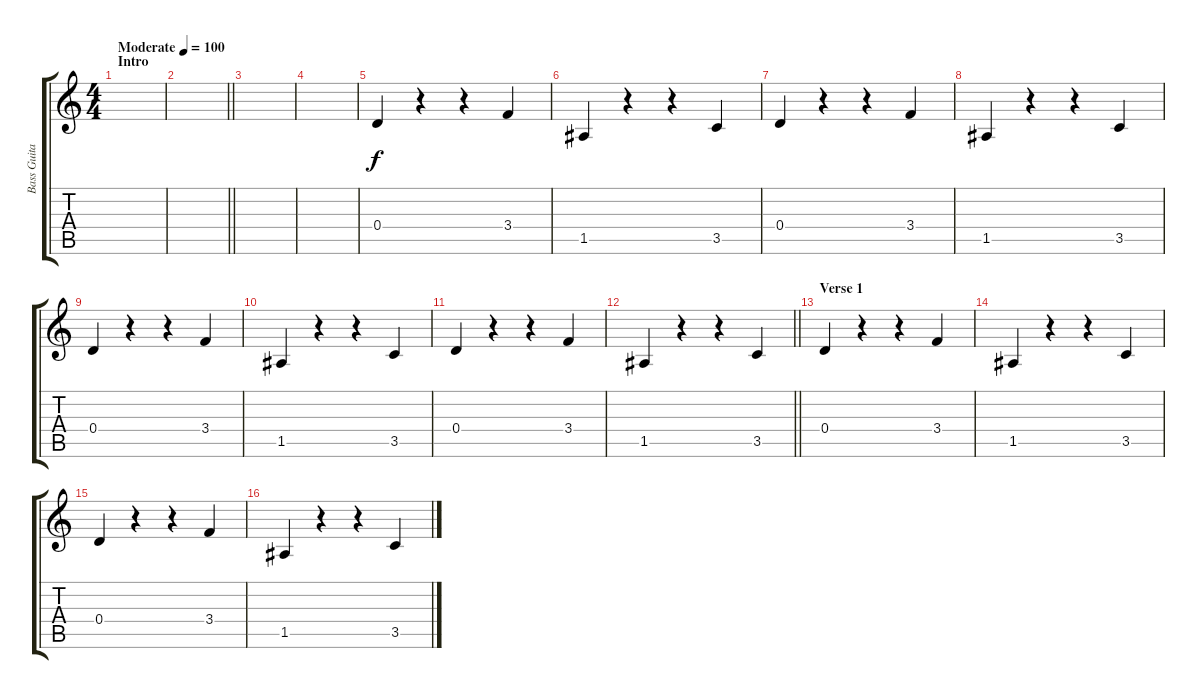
\track ("Bass Guitar" "Bass Guita") {instrument acousticbass}
\staff {score tabs}
\tuning (E4 B3 G3 D3 A2 E2) {hide}
\ts (4 4)
\section ("" "Intro")
\tempo (100 "Moderate")
\clef g2
\ks c
|
\barLineRight lightlight
|
\section ("" "")
|
|
0.4.4 r.4 r.4 3.4.4 |
1.5.4 r.4 r.4 3.5.4 |
0.4.4 r.4 r.4 3.4.4 |
1.5.4 r.4 r.4 3.5.4 |
0.4.4 r.4 r.4 3.4.4 |
1.5.4 r.4 r.4 3.5.4 |
0.4.4 r.4 r.4 3.4.4 |
\barLineRight lightlight
1.5.4 r.4 r.4 3.5.4 |
\section ("" "Verse 1")
0.4.4 r.4 r.4 3.4.4 |
1.5.4 r.4 r.4 3.5.4 |
0.4.4 r.4 r.4 3.4.4 |
1.5.4 r.4 r.4 3.5.4
